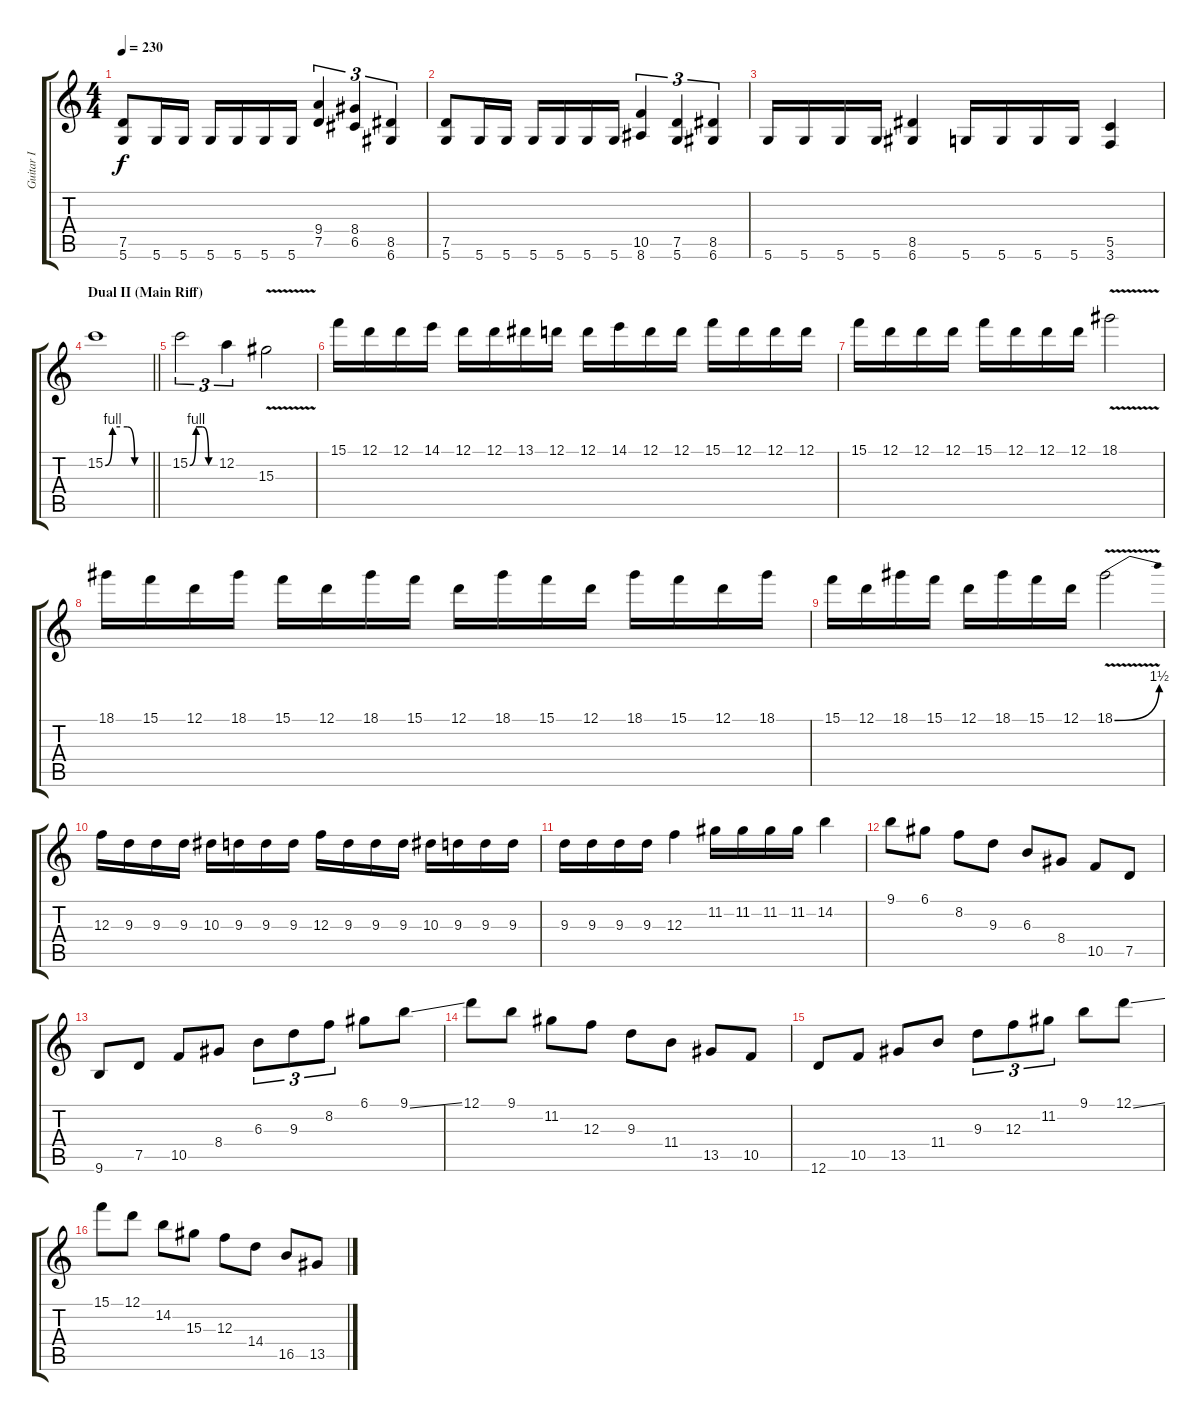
\track ("Guitar I" "Guitar I") {instrument distortionguitar}
\staff {score tabs}
\tuning (D4 A3 F3 C3 G2 D2) {hide}
\ts (4 4)
\tempo 230
\clef g2
\ks c
(7.5 5.6).8{dy f} 5.6.16 5.6.16 5.6.16 5.6.16 5.6.16 5.6.16 (9.4 7.5).4{tu (3 2)} (8.4 6.5).4{tu (3 2)} (8.5 6.6).4{tu (3 2)} |
(7.5 5.6).8 5.6.16 5.6.16 5.6.16 5.6.16 5.6.16 5.6.16 (10.5 8.6).4{tu (3 2)} (7.5 5.6).4{tu (3 2)} (8.5 6.6).4{tu (3 2)} |
5.6.16 5.6.16 5.6.16 5.6.16 (8.5 6.6).4 5.6.16 5.6.16 5.6.16 5.6.16 (5.5 3.6).4 |
\section ("" "Dual II (Main Riff)")
\barLineRight lightlight
15.2{be (custom 0 0 10 4 30 4 40 0 60 0)}.1 |
15.2{be (custom 0 0 15 4 30 4 45 0 60 0)}.2{tu (3 2)} 12.2.4{tu (3 2)} 15.3{v}.2 |
15.1.16 12.1.16 12.1.16 14.1.16 12.1.16 12.1.16 13.1.16 12.1.16 12.1.16 14.1.16 12.1.16 12.1.16 15.1.16 12.1.16 12.1.16 12.1.16 |
15.1.16 12.1.16 12.1.16 12.1.16 15.1.16 12.1.16 12.1.16 12.1.16 18.1{v}.2 |
18.1.16 15.1.16 12.1.16 18.1.16 15.1.16 12.1.16 18.1.16 15.1.16 12.1.16 18.1.16 15.1.16 12.1.16 18.1.16 15.1.16 12.1.16 18.1.16 |
15.1.16 12.1.16 18.1.16 15.1.16 12.1.16 18.1.16 15.1.16 12.1.16 18.1{be (bend 0 0 60 6) v}.2 |
12.3.16 9.3.16 9.3.16 9.3.16 10.3.16 9.3.16 9.3.16 9.3.16 12.3.16 9.3.16 9.3.16 9.3.16 10.3.16 9.3.16 9.3.16 9.3.16 |
9.3.16 9.3.16 9.3.16 9.3.16 12.3.4 11.2.16 11.2.16 11.2.16 11.2.16 14.2.4 |
9.1.8 6.1.8 8.2.8 9.3.8 6.3.8 8.4.8 10.5.8 7.5.8 |
9.6.8 7.5.8 10.5.8 8.4.8 6.3.8{tu (3 2)} 9.3.8{tu (3 2)} 8.2.8{tu (3 2)} 6.1.8 9.1{ss}.8 |
12.1.8 9.1.8 11.2.8 12.3.8 9.3.8 11.4.8 13.5.8 10.5.8 |
12.6.8 10.5.8 13.5.8 11.4.8 9.3.8{tu (3 2)} 12.3.8{tu (3 2)} 11.2.8{tu (3 2)} 9.1.8 12.1{ss}.8 |
15.1.8 12.1.8 14.2.8 15.3.8 12.3.8 14.4.8 16.5.8 13.5.8
